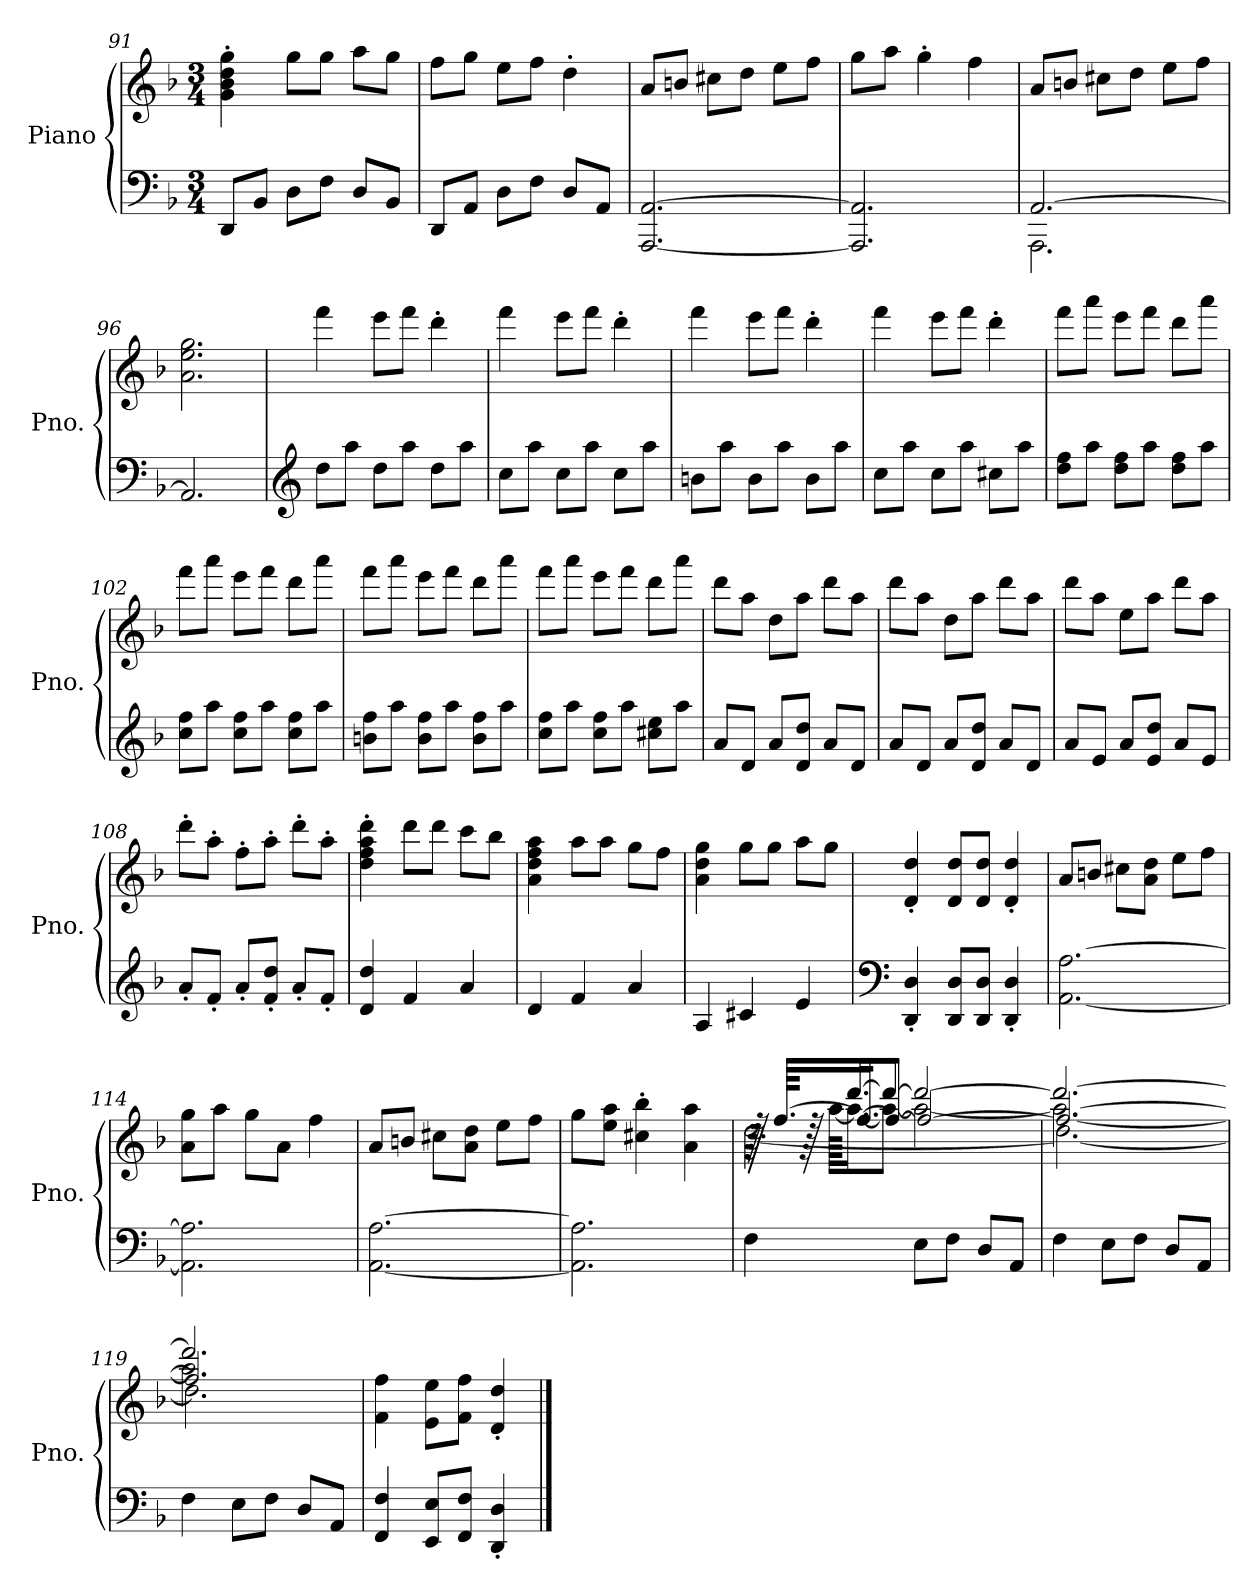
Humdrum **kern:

**kern	**kern
*part1	*part1
*staff2	*staff1
*I"Piano	*
*I'Pno.	*
!!LO:LB:g=z
*clefF4	*clefG2
*k[b-]	*k[b-]
*M3/4	*M3/4
=91	=91
8DD/L	4g\' 4b-\' 4dd\' 4gg\'
8BB-/J	.
8D\L	8gg\L
8F\J	8gg\J
8D/L	8aa\L
8BB-/J	8gg\J
=92	=92
8DD/L	8ff\L
8AA/J	8gg\J
8D\L	8ee\L
8F\J	8ff\J
8D/L	4dd'\
8AA/J	.
=93	=93
[2.AAA/ [2.AA/	8a/L
.	8bn/J
.	8cc#X\L
.	8dd\J
.	8ee\L
.	8ff\J
=94	=94
2.AAA/] 2.AA/]	8gg\L
.	8aa\J
.	4gg'\
.	4ff\
=95	=95
*^	*
[2.AA/	2.AAA\	8a/L
.	.	8bn/J
.	.	8cc#X\L
.	.	8dd\J
.	.	8ee\L
.	.	8ff\J
*v	*v	*
=96	=96
2.AA/]	2.a\ 2.ee\ 2.gg\
!!LO:LB:g=z
=97	=97
*clefG2	*
8dd\L	4fff\
8aa\J	.
8dd\L	8eee\L
8aa\J	8fff\J
8dd\L	4ddd'\
8aa\J	.
=98	=98
8cc\L	4fff\
8aa\J	.
8cc\L	8eee\L
8aa\J	8fff\J
8cc\L	4ddd'\
8aa\J	.
=99	=99
8bn\L	4fff\
8aa\J	.
8b\L	8eee\L
8aa\J	8fff\J
8b\L	4ddd'\
8aa\J	.
=100	=100
8cc\L	4fff\
8aa\J	.
8cc\L	8eee\L
8aa\J	8fff\J
8cc#X\L	4ddd'\
8aa\J	.
=101	=101
8dd\ 8ff\L	8fff\L
8aa\J	8aaa\J
8dd\ 8ff\L	8eee\L
8aa\J	8fff\J
8dd\ 8ff\L	8ddd\L
8aa\J	8aaa\J
!!LO:LB:g=z
=102	=102
8cc\ 8ff\L	8fff\L
8aa\J	8aaa\J
8cc\ 8ff\L	8eee\L
8aa\J	8fff\J
8cc\ 8ff\L	8ddd\L
8aa\J	8aaa\J
=103	=103
8bn\ 8ff\L	8fff\L
8aa\J	8aaa\J
8b\ 8ff\L	8eee\L
8aa\J	8fff\J
8b\ 8ff\L	8ddd\L
8aa\J	8aaa\J
=104	=104
8cc\ 8ff\L	8fff\L
8aa\J	8aaa\J
8cc\ 8ff\L	8eee\L
8aa\J	8fff\J
8cc#X\ 8ee\L	8ddd\L
8aa\J	8aaa\J
=105	=105
8a/L	8ddd\L
8d/J	8aa\J
8a/L	8dd\L
8d/ 8dd/J	8aa\J
8a/L	8ddd\L
8d/J	8aa\J
=106	=106
8a/L	8ddd\L
8d/J	8aa\J
8a/L	8dd\L
8d/ 8dd/J	8aa\J
8a/L	8ddd\L
8d/J	8aa\J
!!LO:LB:g=z
=107	=107
8a/L	8ddd\L
8e/J	8aa\J
8a/L	8ee\L
8e/ 8dd/J	8aa\J
8a/L	8ddd\L
8e/J	8aa\J
=108	=108
8a'/L	8ddd'\L
8f'/J	8aa'\J
8a'/L	8ff'\L
8f/' 8dd/'J	8aa'\J
8a'/L	8ddd'\L
8f'/J	8aa'\J
=109	=109
4d/ 4dd/	4dd\' 4ff\' 4aa\' 4ddd\'
4f/	8ddd\L
.	8ddd\J
4a/	8ccc\L
.	8bb-\J
=110	=110
4d/	4a\ 4dd\ 4ff\ 4aa\
4f/	8aa\L
.	8aa\J
4a/	8gg\L
.	8ff\J
=111	=111
4A/	4a\ 4dd\ 4gg\
4c#X/	8gg\L
.	8gg\J
4e/	8aa\L
.	8gg\J
=112	=112
*clefF4	*
4DD/' 4D/'	4d/' 4dd/'
8DD/ 8D/L	8d/ 8dd/L
8DD/ 8D/J	8d/ 8dd/J
4DD/' 4D/'	4d/' 4dd/'
!!LO:PB:g=z
=113	=113
[2.AA\ [2.A\	8a/L
.	8bn/J
.	8cc#X\L
.	8a\ 8dd\J
.	8ee\L
.	8ff\J
=114	=114
2.AA\] 2.A\]	8a\ 8gg\L
.	8aa\J
.	8gg\L
.	8a\J
.	4ff\
=115	=115
[2.AA\ [2.A\	8a/L
.	8bn/J
.	8cc#X\L
.	8a\ 8dd\J
.	8ee\L
.	8ff\J
=116	=116
*	*MM170
2.AA\] 2.A\]	8gg\L
*	*MM160
.	8ee\ 8aa\J
*	*MM150
.	4cc#X\' 4bb-\'
.	4a\ 4aa\
=117	=117
*	*^
*	*	*^
*	*	*	*^
4F\	32r	64r	128r	[2.dd\
.	.	.	[64.ff/KKLL	.
.	.	128r	.	.
.	.	[128aa\KKKLL	.	.
.	[16.ddd/KL	16.aa\J_	16.ff/J_	.
.	8ddd/J_	8aa\J_	8ff/J_	.
8E\L	2ddd/_	2aa\_	2ff/_	.
8F\J	.	.	.	.
8D/L	.	.	.	.
8AA/J	.	.	.	.
!!LO:LB:g=z	!!	!!	!!
=118	=118	=118	=118	=118
4F\	2.ddd/_	2.aa\_	2.ff/_	2.dd\_
8E\L	.	.	.	.
8F\J	.	.	.	.
8D/L	.	.	.	.
8AA/J	.	.	.	.
=119	=119	=119	=119	=119
4F\	2.ddd/]	2.aa\]	2.ff/]	2.dd\]
8E\L	.	.	.	.
8F\J	.	.	.	.
8D/L	.	.	.	.
8AA/J	.	.	.	.
*	*v	*v	*v	*v
=120	=120
4FF/ 4F/	4f\ 4ff\
8EE/ 8E/L	8e\ 8ee\L
8FF/ 8F/J	8f\ 8ff\J
4DD/' 4D/'	4d/' 4dd/'
==	==
*-	*-
